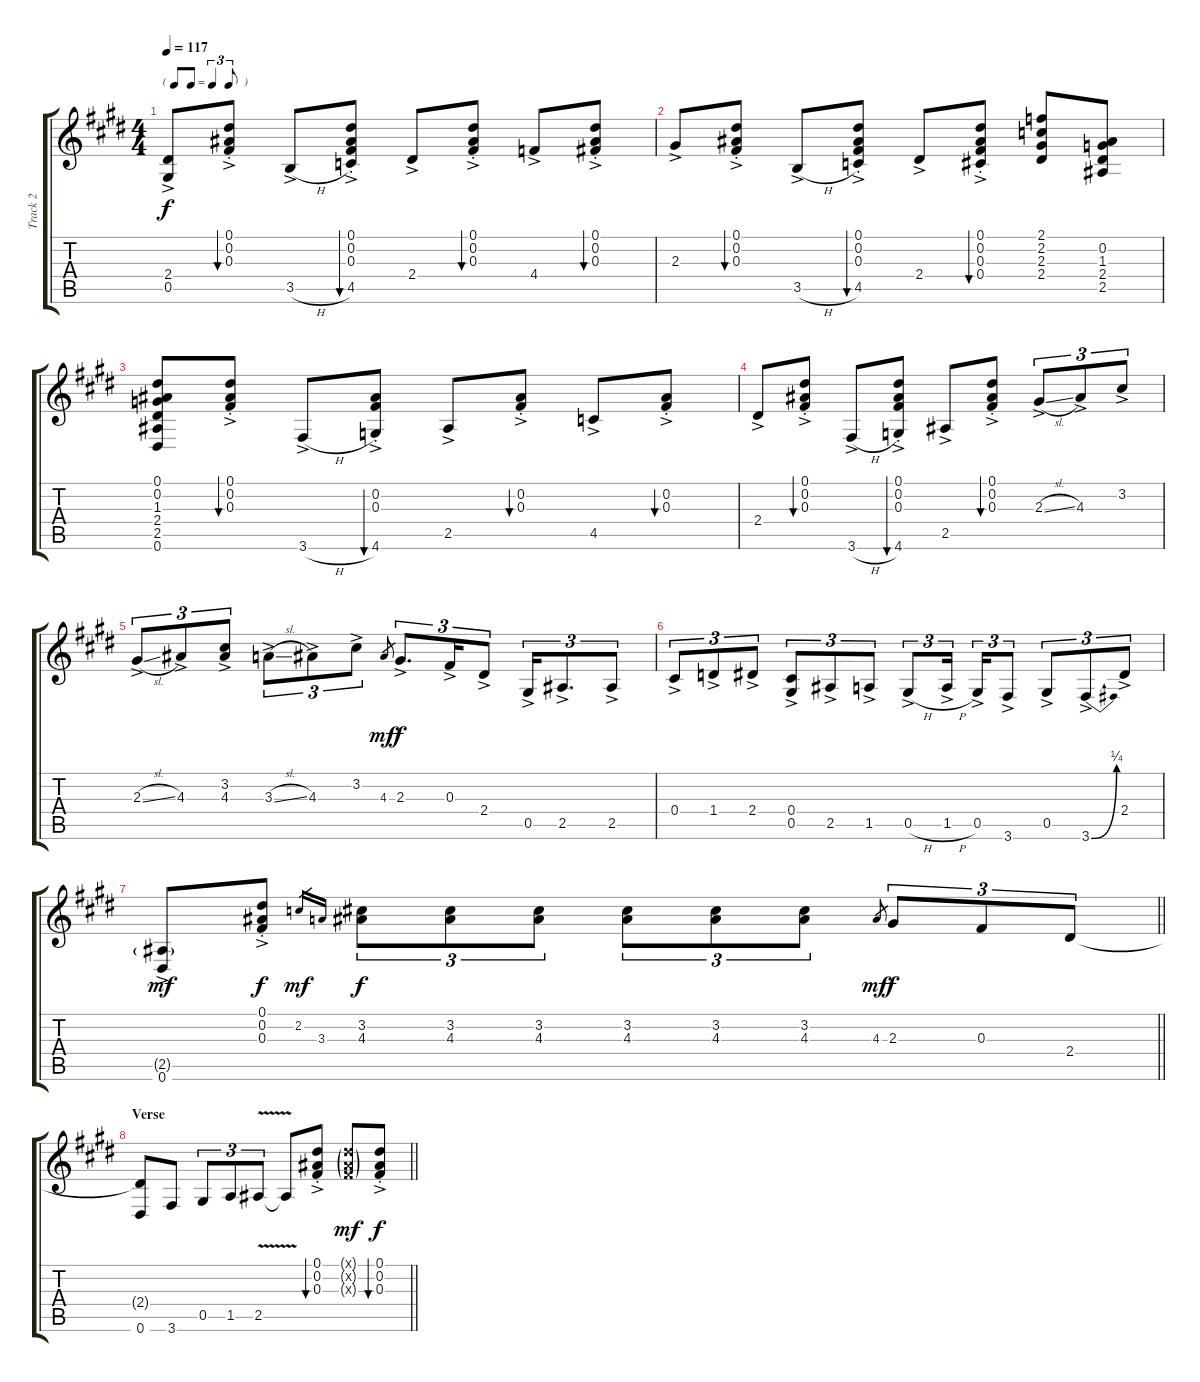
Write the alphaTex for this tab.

\track ("Track 2" "Track 2") {instrument electricguitarjazz}
\staff {score tabs}
\tuning (Eb4 Bb3 Gb3 Db3 Ab2 Eb2) {hide}
\ts (4 4)
\tf triplet8th
\tempo 117
\clef g2
\ks e
(2.4{ac} 0.5{ac}).8{dy f} (0.1{ac st} 0.2{ac st} 0.3{ac st}).8{bu 120} 3.5{h ac}.8 (0.1{ac st} 0.2{ac st} 0.3{ac st} 4.5).8{bu 120} 2.4{ac}.8 (0.1{ac st} 0.2{ac st} 0.3{ac st}).8{bu 120} 4.4{ac}.8 (0.1{ac st} 0.2{ac st} 0.3{ac st}).8{bu 120} |
2.3{ac}.8 (0.1{ac st} 0.2{ac st} 0.3{ac st}).8{bu 120} 3.5{h ac}.8 (0.1{ac st} 0.2{ac st} 0.3{ac st} 4.5).8{bu 120} 2.4{ac}.8 (0.1{ac st} 0.2{ac st} 0.3{ac st} 0.4).8{bu 120} (2.1 2.2 2.3 2.4).8 (0.2 1.3 2.4 2.5).8 |
(0.1 0.2 1.3 2.4 2.5 0.6).8 (0.1{ac st} 0.2{ac st} 0.3{ac st}).8{bu 120} 3.6{h ac}.8 (0.2{ac st} 0.3{ac st} 4.6).8{bu 120} 2.5{ac}.8 (0.2{ac st} 0.3{ac st}).8{bu 120} 4.5{ac}.8 (0.2{ac st} 0.3{ac st}).8{bu 120} |
2.4{ac}.8 (0.1{ac st} 0.2{ac st} 0.3{ac st}).8{bu 120} 3.6{h ac}.8 (0.1{ac st} 0.2{ac st} 0.3{ac st} 4.6).8{bu 120} 2.5{ac}.8 (0.1{ac st} 0.2{ac st} 0.3{ac st}).8{bu 120} 2.3{sl ac}.8{tu (3 2)} 4.3{ac}.8{tu (3 2)} 3.2{ac}.8{tu (3 2)} |
2.3{sl ac}.8{tu (3 2)} 4.3{ac}.8{tu (3 2)} (3.2{ac} 4.3).8{tu (3 2)} 3.3{sl ac}.8{tu (3 2)} 4.3{ac}.8{tu (3 2)} 3.2{ac}.8{tu (3 2)} 4.3.8{gr dy mf} 2.3{ac}.8{d tu (3 2) dy f} 0.3{ac}.16{tu (3 2)} 2.4{ac}.8{tu (3 2)} 0.5{ac}.16{tu (3 2)} 2.5{ac}.8{d tu (3 2)} 2.5{ac}.8{tu (3 2)} |
0.4{ac}.8{tu (3 2)} 1.4{ac}.8{tu (3 2)} 2.4{ac}.8{tu (3 2)} (0.4{ac} 0.5{ac}).8{tu (3 2)} 2.5{ac}.8{tu (3 2)} 1.5{ac}.8{tu (3 2)} 0.5{h ac}.8{tu (3 2)} 1.5{h ac}.16{tu (3 2) beam splitsecondary} 0.5{ac}.16{tu (3 2)} 3.6{ac}.8{tu (3 2)} 0.5{ac}.8{tu (3 2)} 3.6{be (bend 0 0 60 1) ac}.8{tu (3 2)} 2.4{ac}.8{tu (3 2)} |
\barLineRight lightlight
(2.5{g} 0.6{ac}).8{dy mf} (0.1{ac st} 0.2{ac st} 0.3{ac st}).8{dy f} 2.2.16{gr dy mf} 3.3.16{gr} (3.2 4.3).8{tu (3 2) dy f} (3.2 4.3).8{tu (3 2)} (3.2 4.3).8{tu (3 2)} (3.2 4.3).8{tu (3 2)} (3.2 4.3).8{tu (3 2)} (3.2 4.3).8{tu (3 2)} 4.3.8{gr dy mf} 2.3.8{tu (3 2) dy f} 0.3.8{tu (3 2)} 2.4.8{tu (3 2)} |
\section ("" "Verse")
\barLineRight lightlight
(2.4{t} 0.6).8 3.6.8 0.5.8{tu (3 2)} 1.5.8{tu (3 2)} 2.5{v}.8{tu (3 2)} 2.5{v t}.8 (0.1{ac st} 0.2{ac st} 0.3{ac st}).8{bu 120} (0.1{g x} 0.2{g x} 0.3{g x}).8{dy mf} (0.1{ac st} 0.2{ac st} 0.3{ac st}).8{bu 120 dy f}
